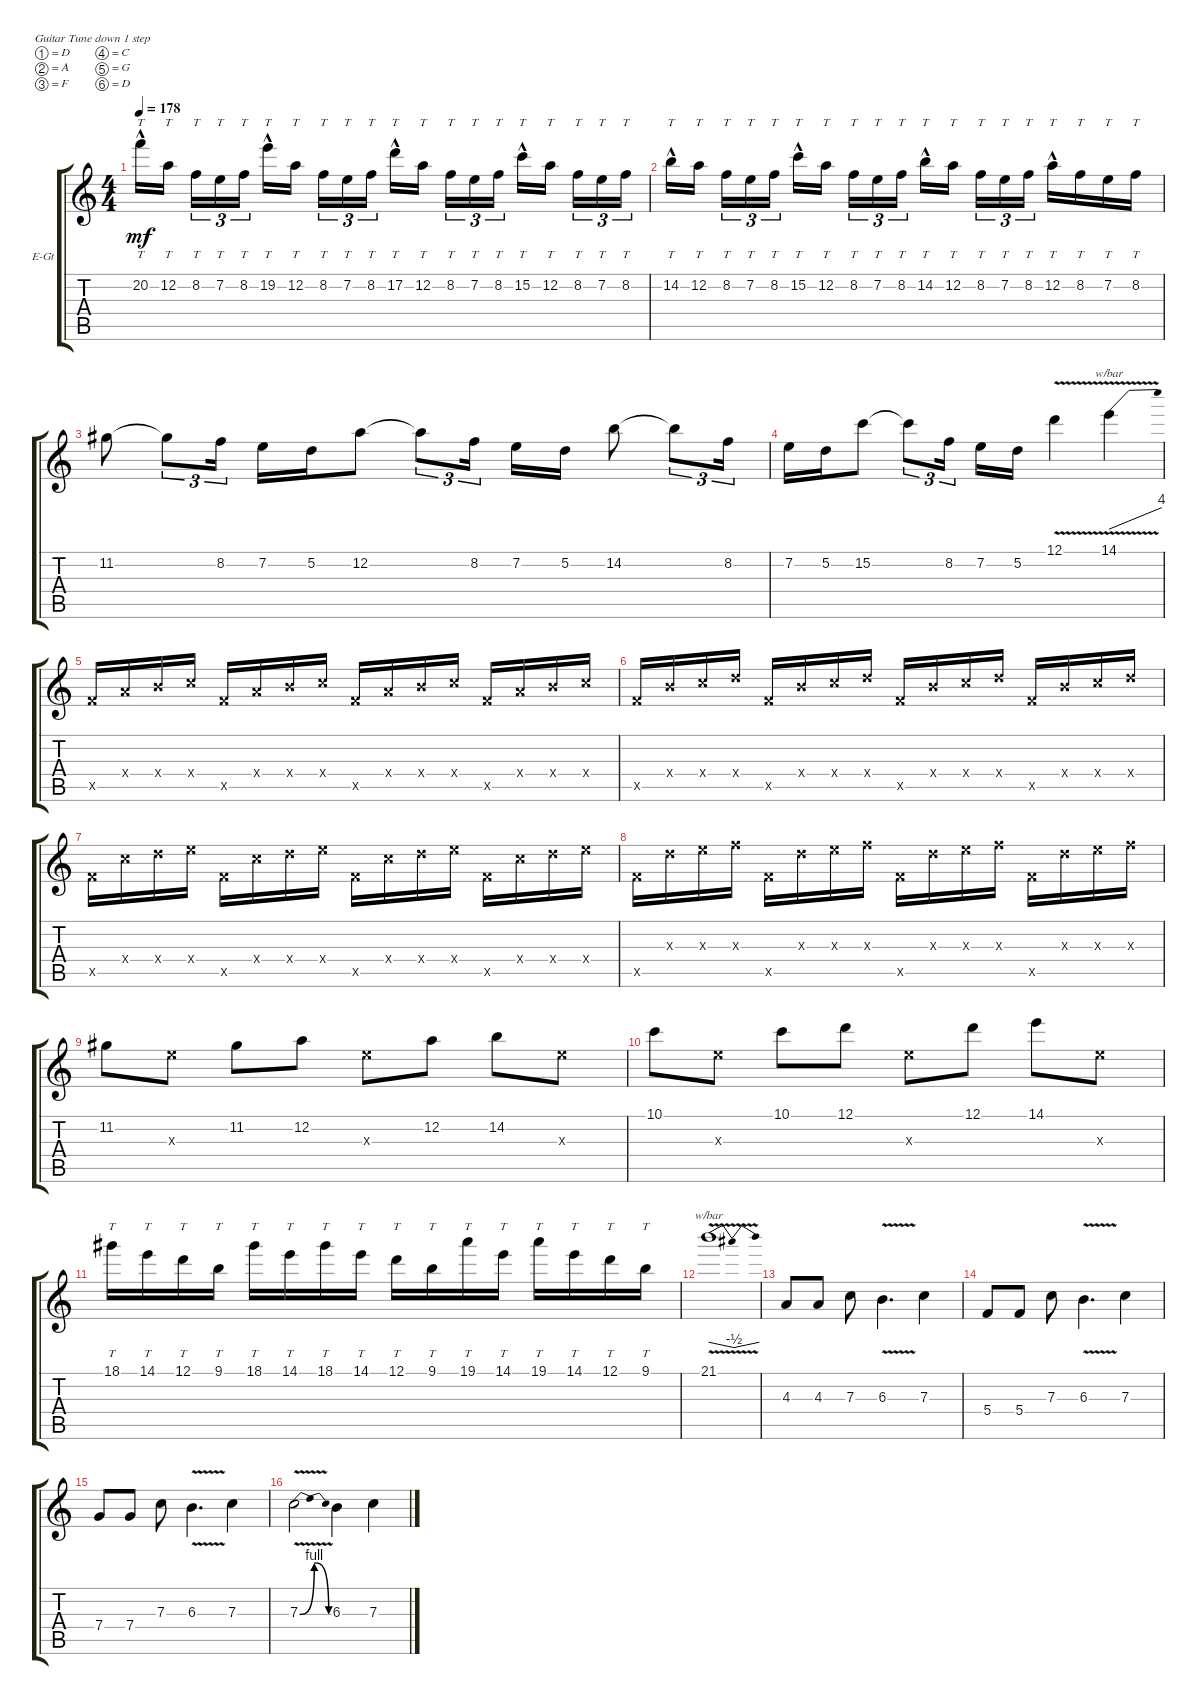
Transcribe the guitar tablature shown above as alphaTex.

\defaultSystemsLayout 4
\bracketExtendMode groupsimilarinstruments
\firstSystemTrackNameOrientation horizontal
\otherSystemsTrackNameOrientation horizontal
\track ("Solo Guitar" "E-Gt") {instrument distortionguitar}
\staff {score tabs}
\tuning (D4 A3 F3 C3 G2 D2)
\ts (4 4)
\tempo 178
\clef g2
\ks c
20.2{hac}.16{tt dy mf} 12.2.16{tt} 8.2.16{tt tu (3 2)} 7.2.16{tt tu (3 2)} 8.2.16{tt tu (3 2)} 19.2{hac}.16{tt} 12.2.16{tt} 8.2.16{tt tu (3 2)} 7.2.16{tt tu (3 2)} 8.2.16{tt tu (3 2)} 17.2{hac}.16{tt} 12.2.16{tt} 8.2.16{tt tu (3 2)} 7.2.16{tt tu (3 2)} 8.2.16{tt tu (3 2)} 15.2{hac}.16{tt} 12.2.16{tt} 8.2.16{tt tu (3 2)} 7.2.16{tt tu (3 2)} 8.2.16{tt tu (3 2)} |
14.2{hac}.16{tt} 12.2.16{tt} 8.2.16{tt tu (3 2)} 7.2.16{tt tu (3 2)} 8.2.16{tt tu (3 2)} 15.2{hac}.16{tt} 12.2.16{tt} 8.2.16{tt tu (3 2)} 7.2.16{tt tu (3 2)} 8.2.16{tt tu (3 2)} 14.2{hac}.16{tt} 12.2.16{tt} 8.2.16{tt tu (3 2)} 7.2.16{tt tu (3 2)} 8.2.16{tt tu (3 2)} 12.2{hac}.16{tt} 8.2.16{tt} 7.2.16{tt} 8.2.16{tt} |
11.2.8 11.2{t}.8{tu (3 2)} 8.2.16{tu (3 2)} 7.2.16 5.2.16 12.2.8 12.2{t}.8{tu (3 2)} 8.2.16{tu (3 2)} 7.2.16 5.2.16 14.2.8 14.2{t}.8{tu (3 2)} 8.2.16{tu (3 2)} |
7.2.16 5.2.16 15.2.8 15.2{t}.8{tu (3 2)} 8.2.16{tu (3 2)} 7.2.16 5.2.16 12.1{v}.4 14.1{v}.4{tbe (dive default 25.2 0 59.4 16)} |
10.5{x}.16 9.4{x}.16 11.4{x}.16 12.4{x}.16 10.5{x}.16 9.4{x}.16 11.4{x}.16 12.4{x}.16 10.5{x}.16 9.4{x}.16 11.4{x}.16 12.4{x}.16 10.5{x}.16 9.4{x}.16 11.4{x}.16 12.4{x}.16 |
10.5{x}.16 11.4{x}.16 12.4{x}.16 14.4{x}.16 10.5{x}.16 11.4{x}.16 12.4{x}.16 14.4{x}.16 10.5{x}.16 11.4{x}.16 12.4{x}.16 14.4{x}.16 10.5{x}.16 11.4{x}.16 12.4{x}.16 14.4{x}.16 |
10.5{x}.16 12.4{x}.16 14.4{x}.16 16.4{x}.16 10.5{x}.16 12.4{x}.16 14.4{x}.16 16.4{x}.16 10.5{x}.16 12.4{x}.16 14.4{x}.16 16.4{x}.16 10.5{x}.16 12.4{x}.16 14.4{x}.16 16.4{x}.16 |
10.5{x}.16 9.3{x}.16 11.3{x}.16 12.3{x}.16 10.5{x}.16 9.3{x}.16 11.3{x}.16 12.3{x}.16 10.5{x}.16 9.3{x}.16 11.3{x}.16 12.3{x}.16 10.5{x}.16 9.3{x}.16 11.3{x}.16 12.3{x}.16 |
11.2.8 11.3{x}.8 11.2.8 12.2.8 11.3{x}.8 12.2.8 14.2.8 11.3{x}.8 |
10.1.8 11.3{x}.8 10.1.8 12.1.8 11.3{x}.8 12.1.8 14.1.8 11.3{x}.8 |
18.1.16{tt} 14.1.16{tt} 12.1.16{tt} 9.1.16{tt} 18.1.16{tt} 14.1.16{tt} 18.1.16{tt} 14.1.16{tt} 12.1.16{tt} 9.1.16{tt} 19.1.16{tt} 14.1.16{tt} 19.1.16{tt} 14.1.16{tt} 12.1.16{tt} 9.1.16{tt} |
21.1{v}.1{tbe (dip default 23.4 0 28.799999999999997 -2 29.4 -2 33.6 0)} |
4.3.8 4.3.8 7.3.8 6.3{v}.4{d} 7.3.4 |
5.4.8 5.4.8 7.3.8 6.3{v}.4{d} 7.3.4 |
7.4.8 7.4.8 7.3.8 6.3{v}.4{d} 7.3.4 |
7.3{be (bendrelease 0 0 10.2 4 29.4 4 47.4 0) v}.2 6.3.4 7.3.4
